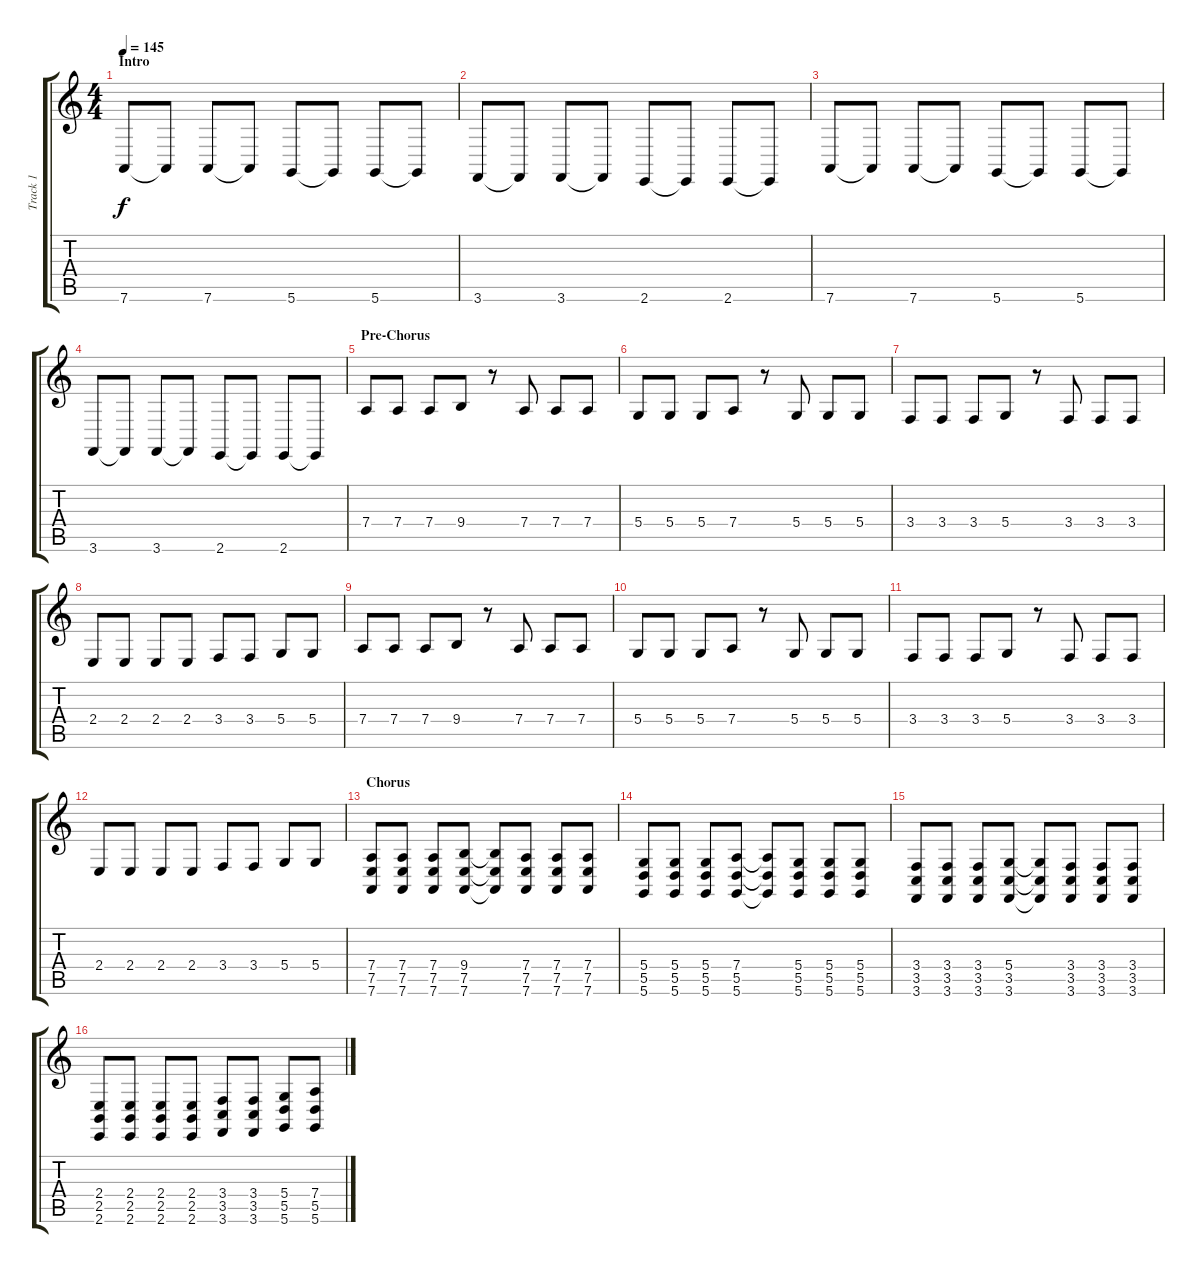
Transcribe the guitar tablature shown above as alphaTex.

\track ("Track 1" "Track 1") {instrument orchestralharp}
\staff {score tabs}
\tuning (E4 B3 G3 D3 A2 D2) {hide}
\ts (4 4)
\section ("" "Intro")
\tempo 145
\clef g2
\ks c
7.6.8{dy f instrument orchestralharp} 7.6{t}.8 7.6.8 7.6{t}.8 5.6.8 5.6{t}.8 5.6.8 5.6{t}.8 |
3.6.8 3.6{t}.8 3.6.8 3.6{t}.8 2.6.8 2.6{t}.8 2.6.8 2.6{t}.8 |
7.6.8 7.6{t}.8 7.6.8 7.6{t}.8 5.6.8 5.6{t}.8 5.6.8 5.6{t}.8 |
3.6.8 3.6{t}.8 3.6.8 3.6{t}.8 2.6.8 2.6{t}.8 2.6.8 2.6{t}.8 |
\section ("" "Pre-Chorus")
7.4.8 7.4.8 7.4.8 9.4.8 r.8 7.4.8 7.4.8 7.4.8 |
5.4.8 5.4.8 5.4.8 7.4.8 r.8 5.4.8 5.4.8 5.4.8 |
3.4.8 3.4.8 3.4.8 5.4.8 r.8 3.4.8 3.4.8 3.4.8 |
2.4.8 2.4.8 2.4.8 2.4.8 3.4.8 3.4.8 5.4.8 5.4.8 |
7.4.8 7.4.8 7.4.8 9.4.8 r.8 7.4.8 7.4.8 7.4.8 |
5.4.8 5.4.8 5.4.8 7.4.8 r.8 5.4.8 5.4.8 5.4.8 |
3.4.8 3.4.8 3.4.8 5.4.8 r.8 3.4.8 3.4.8 3.4.8 |
2.4.8 2.4.8 2.4.8 2.4.8 3.4.8 3.4.8 5.4.8 5.4.8 |
\section ("" "Chorus")
(7.4 7.5 7.6).8 (7.4 7.5 7.6).8 (7.4 7.5 7.6).8 (9.4 7.5 7.6).8 (9.4{t} 7.5{t} 7.6{t}).8 (7.4 7.5 7.6).8 (7.4 7.5 7.6).8 (7.4 7.5 7.6).8 |
(5.4 5.5 5.6).8 (5.4 5.5 5.6).8 (5.4 5.5 5.6).8 (7.4 5.5 5.6).8 (7.4{t} 5.5{t} 5.6{t}).8 (5.4 5.5 5.6).8 (5.4 5.5 5.6).8 (5.4 5.5 5.6).8 |
(3.4 3.5 3.6).8 (3.4 3.5 3.6).8 (3.4 3.5 3.6).8 (5.4 3.5 3.6).8 (5.4{t} 3.5{t} 3.6{t}).8 (3.4 3.5 3.6).8 (3.4 3.5 3.6).8 (3.4 3.5 3.6).8 |
(2.4 2.5 2.6).8 (2.4 2.5 2.6).8 (2.4 2.5 2.6).8 (2.4 2.5 2.6).8 (3.4 3.5 3.6).8 (3.4 3.5 3.6).8 (5.4 5.5 5.6).8 (7.4 5.5 5.6).8
